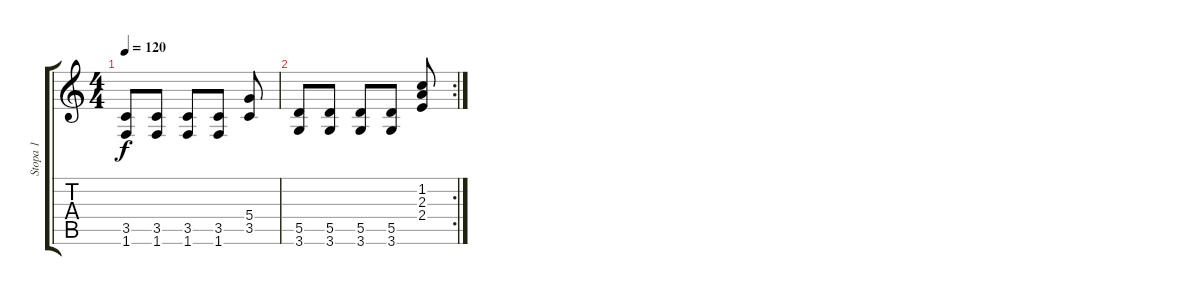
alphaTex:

\track ("Stopa 1" "Stopa 1") {instrument acousticguitarsteel}
\staff {score tabs}
\tuning (E4 B3 G3 D3 A2 E2) {hide}
\ts (4 4)
\tempo 120
\clef g2
\ks c
(3.5 1.6).8{dy f} (3.5 1.6).8 (3.5 1.6).8 (3.5 1.6).8 (5.4 3.5).8 |
\rc 2
(5.5 3.6).8 (5.5 3.6).8 (5.5 3.6).8 (5.5 3.6).8 (1.2 2.3 2.4).8
